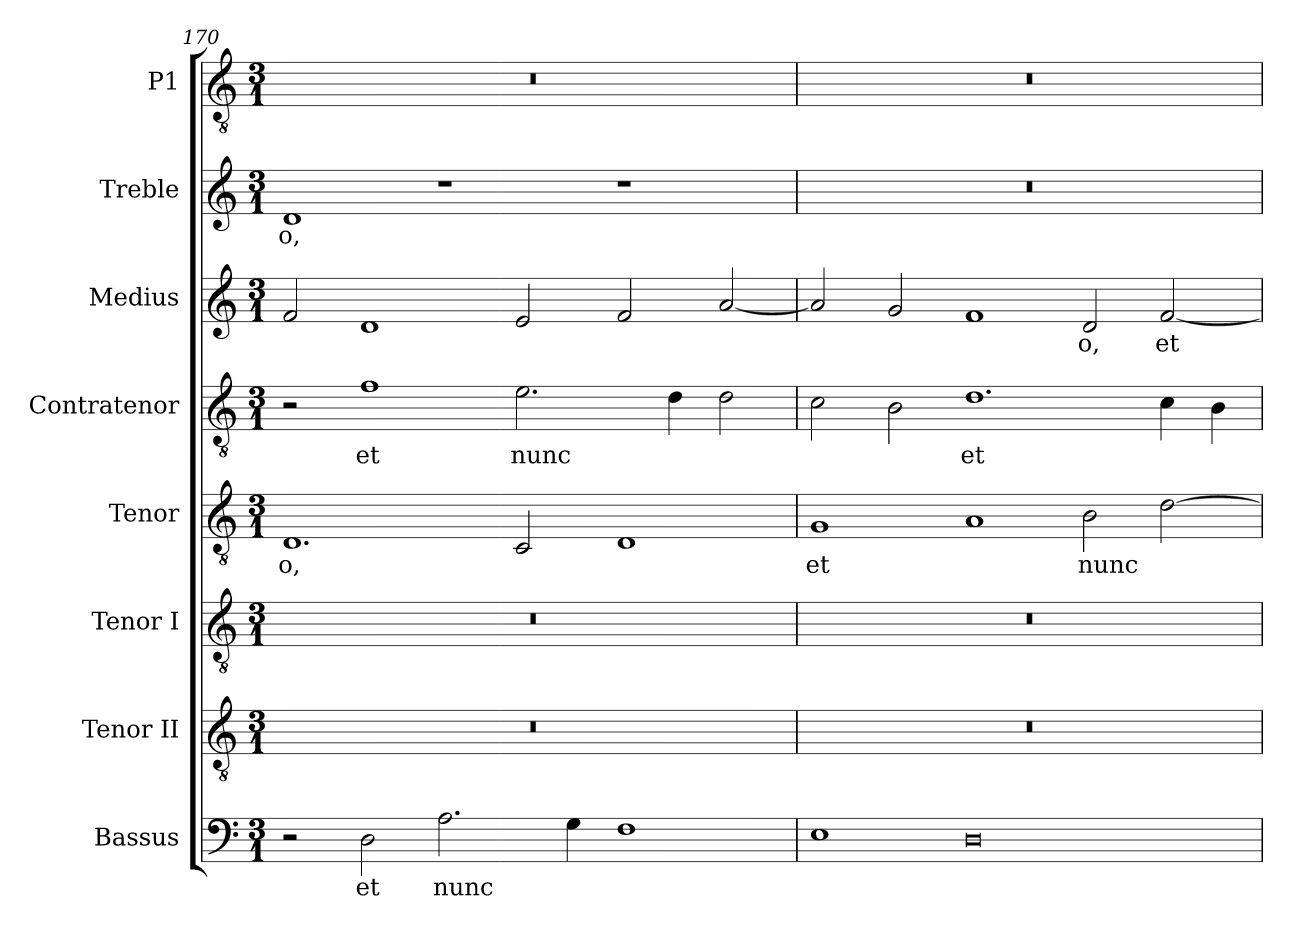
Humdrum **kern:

**kern	**text	**kern	**kern	**kern	**text	**kern	**text	**kern	**text	**kern	**text	**kern
*part8	*part8	*part7	*part6	*part5	*part5	*part4	*part4	*part3	*part3	*part2	*part2	*part1
*staff8	*staff8	*staff7	*staff6	*staff5	*staff5	*staff4	*staff4	*staff3	*staff3	*staff2	*staff2	*staff1
*I"Bassus	*	*I"Tenor II	*I"Tenor I	*I"Tenor	*	*I"Contratenor	*	*I"Medius	*	*I"Treble	*	*I"P1
*I'B.	*	*I'T II.	*I'T I.	*I'T.	*	*I'Ct.	*	*I'M.	*	*I'Tr.	*	*
*clefF4	*	*clefGv2	*clefGv2	*clefGv2	*	*clefGv2	*	*clefG2	*	*clefG2	*	*clefGv2
*	*	*ITrd7c12	*ITrd7c12	*ITrd7c12	*	*ITrd7c12	*	*	*	*	*	*ITrd7c12
*k[]	*	*k[]	*k[]	*k[]	*	*k[]	*	*k[]	*	*k[]	*	*k[]
*C:	*	*C:	*C:	*C:	*	*C:	*	*C:	*	*C:	*	*C:
*M3/1	*	*M3/1	*M3/1	*M3/1	*	*M3/1	*	*M3/1	*	*M3/1	*	*M3/1
=170	=170	=170	=170	=170	=170	=170	=170	=170	=170	=170	=170	=170
!	!	!LO:N:vis=1	!LO:N:vis=1	!	!	!	!	!	!	!	!	!
!	!	!	!	!	!LO:LY:b:color=#000000	!	!	!	!	!	!	!
!	!	!	!	!	!	!	!	!	!	!	!LO:LY:b:color=#000000	!LO:N:vis=1
2r	.	0.r	0.r	1.DDi	-o,	2r	.	2fi/	.	1di	-o,	0.r
!	!LO:LY:b:color=#000000	!	!	!	!	!	!	!	!	!	!	!
!	!	!	!	!	!	!	!LO:LY:b:color=#000000	!	!	!	!	!
2Di\	et	.	.	.	.	1Fi	et	1di	.	.	.	.
!	!LO:LY:b:color=#000000	!	!	!	!	!	!	!	!	!	!	!
2.Ai\	nunc	.	.	.	.	.	.	.	.	1r	.	.
!	!	!	!	!	!	!	!LO:LY:b:color=#000000	!	!	!	!	!
.	.	.	.	2CCi/	.	2.Ei\	nunc	2ei/	.	.	.	.
4Gi\	.	.	.	.	.	.	.	.	.	.	.	.
1Fi	.	.	.	1DDi	.	.	.	2fi/	.	1r	.	.
.	.	.	.	.	.	4Di\	.	.	.	.	.	.
.	.	.	.	.	.	2Di\	.	[<2ai/	.	.	.	.
=171`	=171`	=171`	=171`	=171`	=171`	=171`	=171`	=171`	=171`	=171`	=171`	=171`
!	!	!LO:N:vis=1	!LO:N:vis=1	!	!	!	!	!	!	!	!	!
!	!	!	!	!	!LO:LY:b:color=#000000	!	!	!	!	!LO:N:vis=1	!	!LO:N:vis=1
1Ei	.	0.r	0.r	1GGi	et	2Ci\	.	2ai/]	.	0.r	.	0.r
.	.	.	.	.	.	2BBi\	.	2gi/	.	.	.	.
!	!	!	!	!	!	!	!LO:LY:b:color=#000000	!	!	!	!	!
0Di	.	.	.	1AAi	.	1.Di	et	1fi	.	.	.	.
!	!	!	!	!	!LO:LY:b:color=#000000	!	!	!	!	!	!	!
!	!	!	!	!	!	!	!	!	!LO:LY:b:color=#000000	!	!	!
.	.	.	.	2BBi\	nunc	.	.	2di/	-o,	.	.	.
!	!	!	!	!	!	!	!	!	!LO:LY:b:color=#000000	!	!	!
.	.	.	.	[>2Di\	.	4Ci\	.	[<2fi/	et	.	.	.
.	.	.	.	.	.	4BBi\	.	.	.	.	.	.
=`	=`	=`	=`	=`	=`	=`	=`	=`	=`	=`	=`	=`
*-	*-	*-	*-	*-	*-	*-	*-	*-	*-	*-	*-	*-
